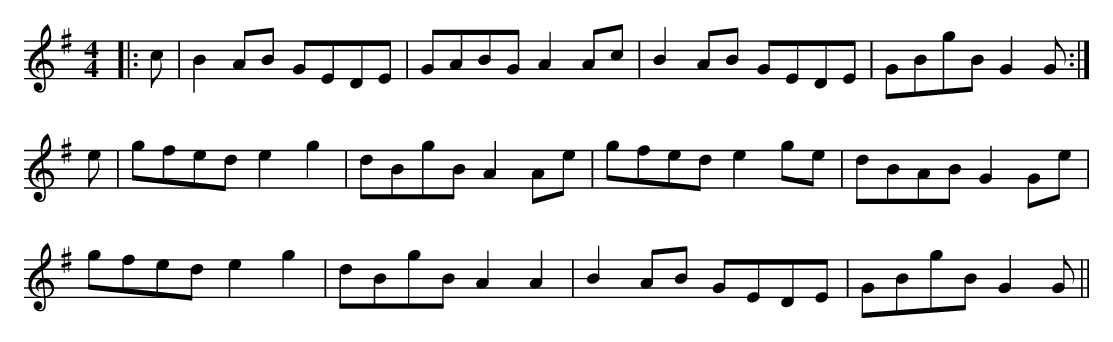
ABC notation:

X:1
M:4/4
K:G
|:c|B2 AB GEDE|GABG A2 Ac|B2 AB GEDE|GBgB G2 G:|
e|gfed e2 g2|dBgB A2 Ae|gfed e2 ge|dBAB G2 Ge|
gfed e2 g2|dBgB A2 A2|B2 AB GEDE|GBgB G2 G||
